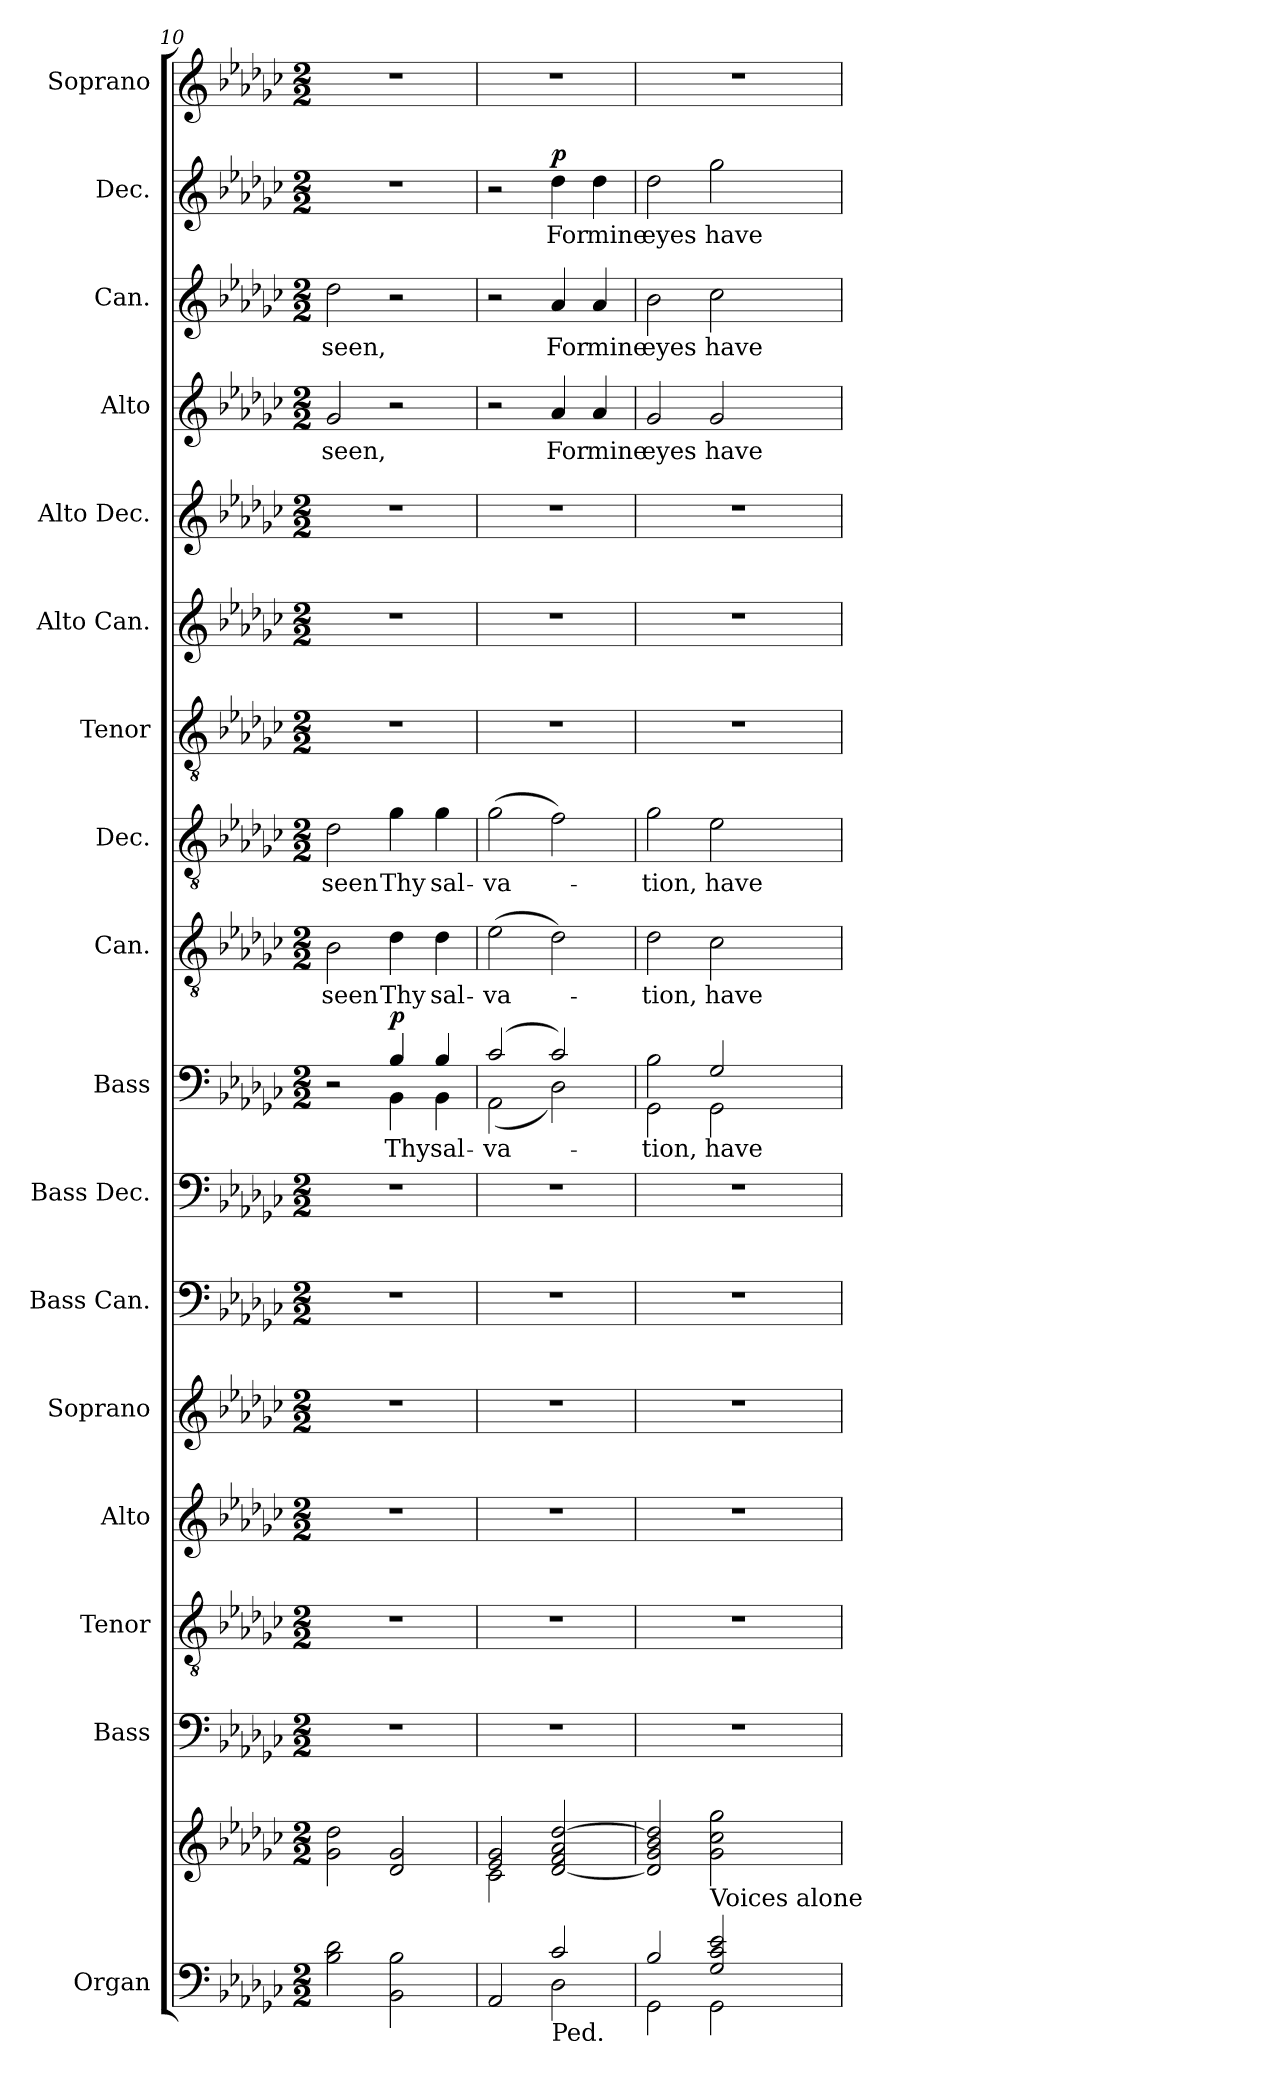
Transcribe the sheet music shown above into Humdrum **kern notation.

**kern	**kern	**kern	**kern	**kern	**kern	**kern	**kern	**kern	**text	**dynam	**kern	**text	**kern	**text	**kern	**kern	**kern	**kern	**text	**kern	**text	**kern	**text	**dynam	**kern
*part17	*part17	*part16	*part15	*part14	*part13	*part12	*part11	*part10	*part10	*part10	*part9	*part9	*part8	*part8	*part7	*part6	*part5	*part4	*part4	*part3	*part3	*part2	*part2	*part2	*part1
*staff18	*staff17	*staff16	*staff15	*staff14	*staff13	*staff12	*staff11	*staff10	*staff10	*staff10	*staff9	*staff9	*staff8	*staff8	*staff7	*staff6	*staff5	*staff4	*staff4	*staff3	*staff3	*staff2	*staff2	*staff2	*staff1
*I"Organ	*	*I"Bass	*I"Tenor	*I"Alto	*I"Soprano	*I"Bass Can.	*I"Bass Dec.	*I"Bass	*	*	*I"Can.	*	*I"Dec.	*	*I"Tenor	*I"Alto Can.	*I"Alto Dec.	*I"Alto	*	*I"Can.	*	*I"Dec.	*	*	*I"Soprano
*I'Org.	*	*I'B.	*I'T.	*I'A.	*I'S.	*I'B.   Can.	*I'Dec.	*I'B.	*	*	*	*	*I'Dec.	*	*I'T.	*I'A.   Can.	*I'Dec.	*I'A.	*	*	*	*I'Dec.	*	*	*I'S.
!!LO:PB:g=z
*clefF4	*clefG2	*clefF4	*clefGv2	*clefG2	*clefG2	*clefF4	*clefF4	*clefF4	*	*	*clefGv2	*	*clefGv2	*	*clefGv2	*clefG2	*clefG2	*clefG2	*	*clefG2	*	*clefG2	*	*	*clefG2
*	*	*	*ITrd7c12	*	*	*	*	*	*	*	*ITrd7c12	*	*ITrd7c12	*	*ITrd7c12	*	*	*	*	*	*	*	*	*	*
*k[b-e-a-d-g-c-]	*k[b-e-a-d-g-c-]	*k[b-e-a-d-g-c-]	*k[b-e-a-d-g-c-]	*k[b-e-a-d-g-c-]	*k[b-e-a-d-g-c-]	*k[b-e-a-d-g-c-]	*k[b-e-a-d-g-c-]	*k[b-e-a-d-g-c-]	*	*	*k[b-e-a-d-g-c-]	*	*k[b-e-a-d-g-c-]	*	*k[b-e-a-d-g-c-]	*k[b-e-a-d-g-c-]	*k[b-e-a-d-g-c-]	*k[b-e-a-d-g-c-]	*	*k[b-e-a-d-g-c-]	*	*k[b-e-a-d-g-c-]	*	*	*k[b-e-a-d-g-c-]
*G-:	*G-:	*G-:	*G-:	*G-:	*G-:	*G-:	*G-:	*G-:	*	*	*G-:	*	*G-:	*	*G-:	*G-:	*G-:	*G-:	*	*G-:	*	*G-:	*	*	*G-:
*M2/2	*M2/2	*M2/2	*M2/2	*M2/2	*M2/2	*M2/2	*M2/2	*M2/2	*	*	*M2/2	*	*M2/2	*	*M2/2	*M2/2	*M2/2	*M2/2	*	*M2/2	*	*M2/2	*	*	*M2/2
=10	=10	=10	=10	=10	=10	=10	=10	=10	=10	=10	=10	=10	=10	=10	=10	=10	=10	=10	=10	=10	=10	=10	=10	=10	=10
*	*	*	*	*	*	*	*	*^	*	*	*	*	*	*	*	*	*	*	*	*	*	*	*	*	*
!	!	!	!	!	!	!	!	!	!	!	!	!	!LO:LY:b:color=#000000	!	!	!	!	!	!	!	!	!	!	!	!	!
!	!	!	!	!	!	!	!	!	!	!	!	!	!	!	!LO:LY:b:color=#000000	!	!	!	!	!	!	!	!	!	!	!
!	!	!	!	!	!	!	!	!	!	!	!	!	!	!	!	!	!	!	!	!LO:LY:b:color=#000000	!	!	!	!	!	!
!	!	!	!	!	!	!	!	!	!	!	!	!	!	!	!	!	!	!	!	!	!	!LO:LY:b:color=#000000	!	!	!	!
2B-i\ 2d-i	2g-i\ 2dd-i	1r	1r	1r	1r	1r	1r	2r	2ryy	.	.	2BB-i\	seen	2D-i\	seen	1r	1r	1r	2g-i/	seen,	2dd-i\	seen,	1r	.	.	1r
!	!	!	!	!	!	!	!	!	!	!LO:LY:b:color=#000000	!	!	!	!	!	!	!	!	!	!	!	!	!	!	!	!
!	!	!	!	!	!	!	!	!	!	!	!	!	!LO:LY:b:color=#000000	!	!	!	!	!	!	!	!	!	!	!	!	!
!	!	!	!	!	!	!	!	!	!	!	!	!	!	!	!LO:LY:b:color=#000000	!	!	!	!	!	!	!	!	!	!	!
2BB-i\ 2B-i	2d-i/ 2g-i	.	.	.	.	.	.	4B-i/	4BB-i\	Thy	p	4D-i\	Thy	4G-i\	Thy	.	.	.	2r	.	2r	.	.	.	.	.
!	!	!	!	!	!	!	!	!	!	!LO:LY:b:color=#000000	!	!	!	!	!	!	!	!	!	!	!	!	!	!	!	!
!	!	!	!	!	!	!	!	!	!	!	!	!	!LO:LY:b:color=#000000	!	!	!	!	!	!	!	!	!	!	!	!	!
!	!	!	!	!	!	!	!	!	!	!	!	!	!	!	!LO:LY:b:color=#000000	!	!	!	!	!	!	!	!	!	!	!
.	.	.	.	.	.	.	.	4B-i/	4BB-i\	sal-	.	4D-i\	sal-	4G-i\	sal-	.	.	.	.	.	.	.	.	.	.	.
=11	=11	=11	=11	=11	=11	=11	=11	=11	=11	=11	=11	=11	=11	=11	=11	=11	=11	=11	=11	=11	=11	=11	=11	=11	=11	=11
*^	*^	*	*	*	*	*	*	*	*	*	*	*	*	*	*	*	*	*	*	*	*	*	*	*	*	*
!	!	!	!	!	!	!	!	!	!	!	!	!LO:LY:b:color=#000000	!	!	!	!	!	!	!	!	!	!	!	!	!	!	!	!
!	!	!	!	!	!	!	!	!	!	!	!	!	!	!	!LO:LY:b:color=#000000	!	!	!	!	!	!	!	!	!	!	!	!	!
!	!	!	!	!	!	!	!	!	!	!	!	!	!	!	!	!	!LO:LY:b:color=#000000	!	!	!	!	!	!	!	!	!	!	!
2AA-i/	2ryy	2e-i/ 2g-i	2c-i\	1r	1r	1r	1r	1r	1r	(2c-i/	(2AA-i\	-va-	.	(2E-i\	-va-	(2G-i\	-va-	1r	1r	1r	2r	.	2r	.	2r	.	.	1r
!	!	!	!	!	!	!	!	!	!	!	!	!	!	!	!	!	!	!	!	!	!	!LO:LY:b:color=#000000	!	!	!	!	!	!
!	!	!	!	!	!	!	!	!	!	!	!	!	!	!	!	!	!	!	!	!	!	!	!	!LO:LY:b:color=#000000	!	!	!	!
!LO:TX:b:t=Ped.	!	!	!	!	!	!	!	!	!	!	!	!	!	!	!	!	!	!	!	!	!	!	!	!	!	!	!	!
!	!	!	!	!	!	!	!	!	!	!	!	!	!	!	!	!	!	!	!	!	!	!	!	!	!	!LO:LY:b:color=#000000	!	!
2c-i/	2D-i\	[2d-i/ 2fi 2a-i [2dd-i	2ryy	.	.	.	.	.	.	2c-i/)	2D-i\)	.	.	2D-i\)	.	2Fi\)	.	.	.	.	4a-i/	For	4a-i/	For	4dd-i\	For	p	.
!	!	!	!	!	!	!	!	!	!	!	!	!	!	!	!	!	!	!	!	!	!	!LO:LY:b:color=#000000	!	!	!	!	!	!
!	!	!	!	!	!	!	!	!	!	!	!	!	!	!	!	!	!	!	!	!	!	!	!	!LO:LY:b:color=#000000	!	!	!	!
!	!	!	!	!	!	!	!	!	!	!	!	!	!	!	!	!	!	!	!	!	!	!	!	!	!	!LO:LY:b:color=#000000	!	!
.	.	.	.	.	.	.	.	.	.	.	.	.	.	.	.	.	.	.	.	.	4a-i/	mine	4a-i/	mine	4dd-i\	mine	.	.
*	*	*v	*v	*	*	*	*	*	*	*	*	*	*	*	*	*	*	*	*	*	*	*	*	*	*	*	*	*
=12	=12	=12	=12	=12	=12	=12	=12	=12	=12	=12	=12	=12	=12	=12	=12	=12	=12	=12	=12	=12	=12	=12	=12	=12	=12	=12	=12
!	!	!	!	!	!	!	!	!	!	!	!LO:LY:b:color=#000000	!	!	!	!	!	!	!	!	!	!	!	!	!	!	!	!
!	!	!	!	!	!	!	!	!	!	!	!	!	!	!LO:LY:b:color=#000000	!	!	!	!	!	!	!	!	!	!	!	!	!
!	!	!	!	!	!	!	!	!	!	!	!	!	!	!	!	!LO:LY:b:color=#000000	!	!	!	!	!	!	!	!	!	!	!
!	!	!	!	!	!	!	!	!	!	!	!	!	!	!	!	!	!	!	!	!	!LO:LY:b:color=#000000	!	!	!	!	!	!
!	!	!	!	!	!	!	!	!	!	!	!	!	!	!	!	!	!	!	!	!	!	!	!LO:LY:b:color=#000000	!	!	!	!
!	!	!	!	!	!	!	!	!	!	!	!	!	!	!	!	!	!	!	!	!	!	!	!	!	!LO:LY:b:color=#000000	!	!
2B-i/	2GG-i\	2d-i/] 2g-i 2b-i 2dd-i]	1r	1r	1r	1r	1r	1r	2B-i\	2GG-i\	-tion,	.	2D-i\	-tion,	2G-i\	-tion,	1r	1r	1r	2g-i/	eyes	2b-i\	eyes	2dd-i\	eyes	.	1r
!	!	!	!	!	!	!	!	!	!	!	!LO:LY:b:color=#000000	!	!	!	!	!	!	!	!	!	!	!	!	!	!	!	!
!	!	!	!	!	!	!	!	!	!	!	!	!	!	!LO:LY:b:color=#000000	!	!	!	!	!	!	!	!	!	!	!	!	!
!	!	!	!	!	!	!	!	!	!	!	!	!	!	!	!	!LO:LY:b:color=#000000	!	!	!	!	!	!	!	!	!	!	!
!	!	!	!	!	!	!	!	!	!	!	!	!	!	!	!	!	!	!	!	!	!LO:LY:b:color=#000000	!	!	!	!	!	!
!	!	!	!	!	!	!	!	!	!	!	!	!	!	!	!	!	!	!	!	!	!	!	!LO:LY:b:color=#000000	!	!	!	!
!LO:TX:a:t=Voices alone	!	!	!	!	!	!	!	!	!	!	!	!	!	!	!	!	!	!	!	!	!	!	!	!	!	!	!
!	!	!	!	!	!	!	!	!	!	!	!	!	!	!	!	!	!	!	!	!	!	!	!	!	!LO:LY:b:color=#000000	!	!
2G-i/ 2c-i 2e-i	2GG-i\	2g-i\ 2cc-i 2gg-i	.	.	.	.	.	.	2G-i/	2GG-i\	have	.	2C-i\	have	2E-i\	have	.	.	.	2g-i/	have	2cc-i\	have	2gg-i\	have	.	.
*v	*v	*	*	*	*	*	*	*	*v	*v	*	*	*	*	*	*	*	*	*	*	*	*	*	*	*	*	*
=	=	=	=	=	=	=	=	=	=	=	=	=	=	=	=	=	=	=	=	=	=	=	=	=	=
*-	*-	*-	*-	*-	*-	*-	*-	*-	*-	*-	*-	*-	*-	*-	*-	*-	*-	*-	*-	*-	*-	*-	*-	*-	*-
